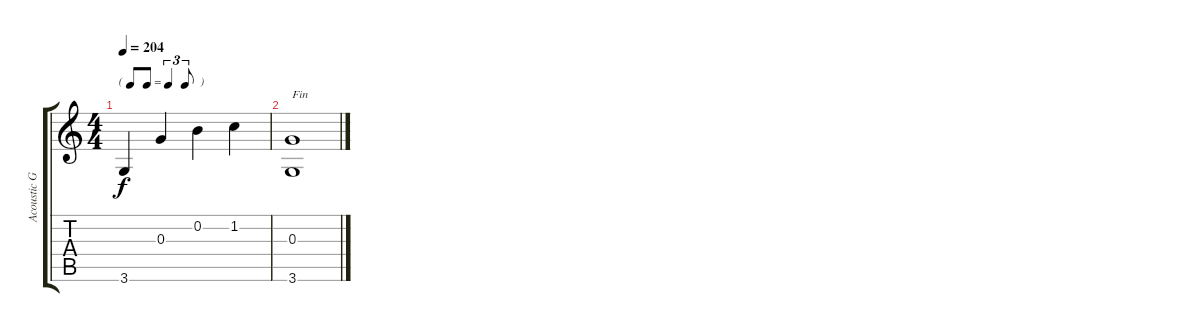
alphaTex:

\track ("Acoustic Guitar" "Acoustic G") {instrument acousticguitarnylon}
\staff {score tabs}
\tuning (E4 B3 G3 D3 A2 E2) {hide}
\ts (4 4)
\tf triplet8th
\tempo 204
\clef g2
\ks c
3.6.4{dy f} 0.3.4 0.2.4 1.2.4 |
(0.3 3.6).1{txt "Fin"}
